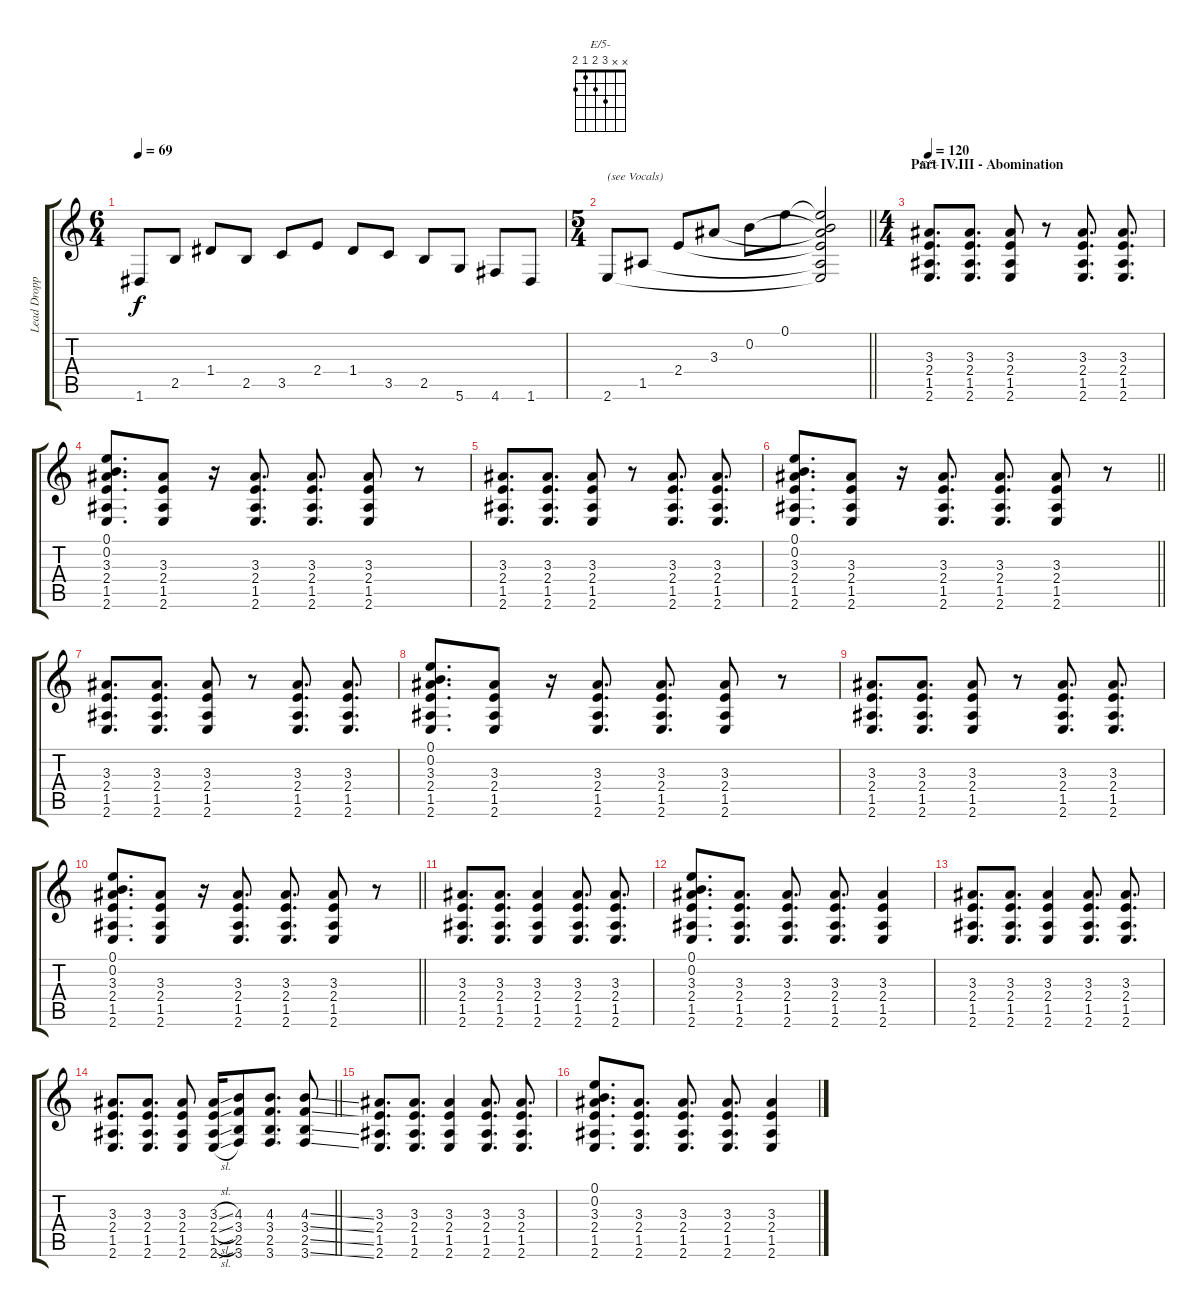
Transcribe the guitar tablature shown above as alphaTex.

\track ("Lead Dropped D " "Lead Dropp") {instrument distortionguitar}
\staff {score tabs}
\tuning (E4 B3 G3 D3 A2 D2) {hide}
\chord ("E/5-" x x 3 2 1 2)
\ts (6 4)
\tempo 69
\clef g2
\ks c
1.6.8{dy f} 2.5.8 1.4.8 2.5.8 3.5.8 2.4.8 1.4.8 3.5.8 2.5.8 5.6.8 4.6.8 1.6.8 |
\ts (5 4)
\barLineRight lightlight
2.6.8{txt "(see Vocals)"} 1.5.8 2.4.8 3.3.8 0.2.8 0.1.8 (0.1{t} 0.2{t} 3.3{t} 2.4{t} 1.5{t} 2.6{t}).2 |
\ts (4 4)
\section ("" "Part IV.III - Abomination")
\tempo 120
(3.3 2.4 1.5 2.6).8{d ch "E/5-"} (3.3 2.4 1.5 2.6).8{d} (3.3 2.4 1.5 2.6).8 r.8 (3.3 2.4 1.5 2.6).8{d} (3.3 2.4 1.5 2.6).8{d} |
(0.1 0.2 3.3 2.4 1.5 2.6).8{d} (3.3 2.4 1.5 2.6).8 r.16 (3.3 2.4 1.5 2.6).8{d} (3.3 2.4 1.5 2.6).8{d} (3.3 2.4 1.5 2.6).8 r.8 |
(3.3 2.4 1.5 2.6).8{d} (3.3 2.4 1.5 2.6).8{d} (3.3 2.4 1.5 2.6).8 r.8 (3.3 2.4 1.5 2.6).8{d} (3.3 2.4 1.5 2.6).8{d} |
\barLineRight lightlight
(0.1 0.2 3.3 2.4 1.5 2.6).8{d} (3.3 2.4 1.5 2.6).8 r.16 (3.3 2.4 1.5 2.6).8{d} (3.3 2.4 1.5 2.6).8{d} (3.3 2.4 1.5 2.6).8 r.8 |
(3.3 2.4 1.5 2.6).8{d} (3.3 2.4 1.5 2.6).8{d} (3.3 2.4 1.5 2.6).8 r.8 (3.3 2.4 1.5 2.6).8{d} (3.3 2.4 1.5 2.6).8{d} |
(0.1 0.2 3.3 2.4 1.5 2.6).8{d} (3.3 2.4 1.5 2.6).8 r.16 (3.3 2.4 1.5 2.6).8{d} (3.3 2.4 1.5 2.6).8{d} (3.3 2.4 1.5 2.6).8 r.8 |
(3.3 2.4 1.5 2.6).8{d} (3.3 2.4 1.5 2.6).8{d} (3.3 2.4 1.5 2.6).8 r.8 (3.3 2.4 1.5 2.6).8{d} (3.3 2.4 1.5 2.6).8{d} |
\barLineRight lightlight
(0.1 0.2 3.3 2.4 1.5 2.6).8{d} (3.3 2.4 1.5 2.6).8 r.16 (3.3 2.4 1.5 2.6).8{d} (3.3 2.4 1.5 2.6).8{d} (3.3 2.4 1.5 2.6).8 r.8 |
\section ("" "")
(3.3 2.4 1.5 2.6).8{d} (3.3 2.4 1.5 2.6).8{d} (3.3 2.4 1.5 2.6).4 (3.3 2.4 1.5 2.6).8{d} (3.3 2.4 1.5 2.6).8{d} |
(0.1 0.2 3.3 2.4 1.5 2.6).8{d} (3.3 2.4 1.5 2.6).8{d} (3.3 2.4 1.5 2.6).8{d} (3.3 2.4 1.5 2.6).8{d} (3.3 2.4 1.5 2.6).4 |
(3.3 2.4 1.5 2.6).8{d} (3.3 2.4 1.5 2.6).8{d} (3.3 2.4 1.5 2.6).4 (3.3 2.4 1.5 2.6).8{d} (3.3 2.4 1.5 2.6).8{d} |
\barLineRight lightlight
(3.3 2.4 1.5 2.6).8{d} (3.3 2.4 1.5 2.6).8{d} (3.3 2.4 1.5 2.6).8 (3.3{sl} 2.4{sl} 1.5{sl} 2.6{sl}).16 (4.3 3.4 2.5 3.6).8 (4.3 3.4 2.5 3.6).8{d} (4.3{ss} 3.4{ss} 2.5{ss} 3.6{ss}).8 |
(3.3 2.4 1.5 2.6).8{d} (3.3 2.4 1.5 2.6).8{d} (3.3 2.4 1.5 2.6).4 (3.3 2.4 1.5 2.6).8{d} (3.3 2.4 1.5 2.6).8{d} |
(0.1 0.2 3.3 2.4 1.5 2.6).8{d} (3.3 2.4 1.5 2.6).8{d} (3.3 2.4 1.5 2.6).8{d} (3.3 2.4 1.5 2.6).8{d} (3.3 2.4 1.5 2.6).4
